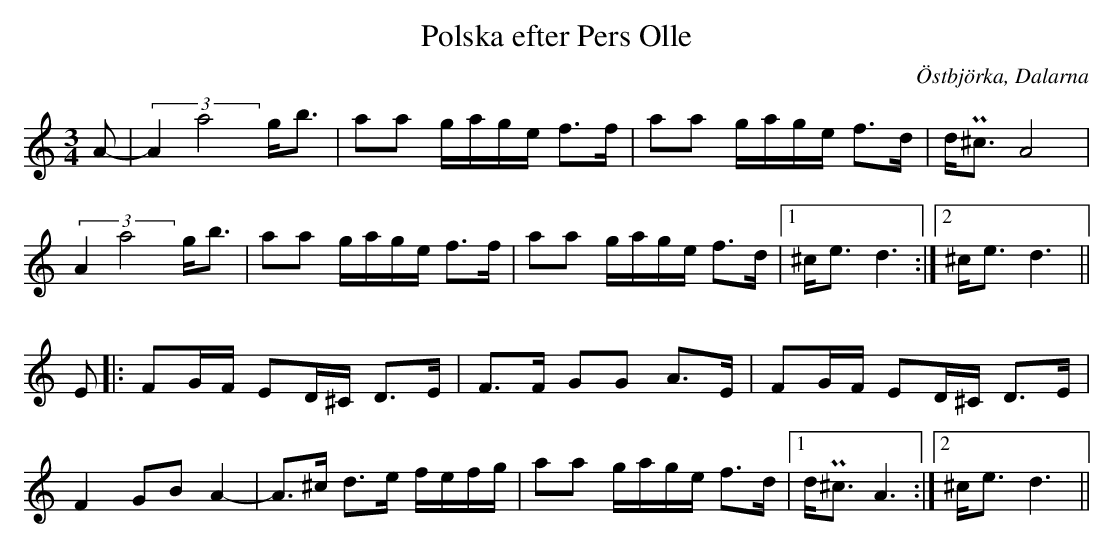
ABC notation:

X:1
T:Polska efter Pers Olle
O:Östbjörka, Dalarna
M:3/4
L:1/16
K:D Dor
A2- | (3:2:2A4a8 gb3 | a2a2 gage f3f | a2a2 gage f3d | dP^c3 A8 |
   (3:2:2A4a8 gb3 | a2a2 gage f3f | a2a2 gage f3d |1 ^ce3 d6 :|2 ^ce3 d6||
E2 |: F2GF E2D^C D3E | F3F G2G2 A3E | F2GF E2D^C D3E |F4 G2B2 A4- | A3^c d3e fefg | a2a2 gage f3d |1 dP^c3 A6 :|2 ^ce3 d6||
